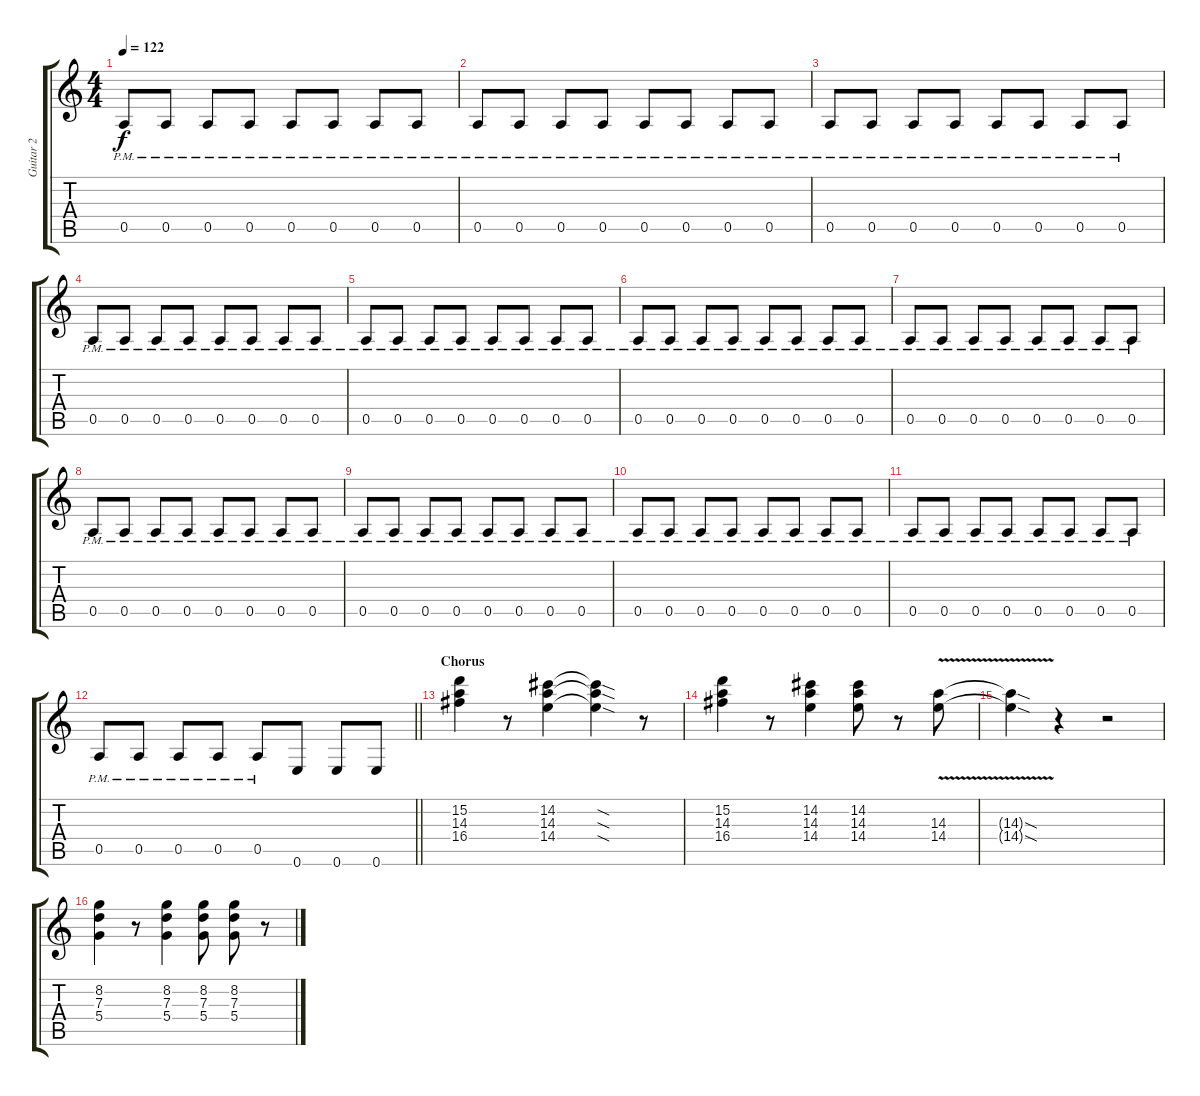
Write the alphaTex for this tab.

\track ("Guitar 2" "Guitar 2") {instrument electricguitarclean}
\staff {score tabs}
\tuning (E4 B3 G3 D3 A2 E2) {hide}
\ts (4 4)
\tempo 122
\clef g2
\ks c
0.5{pm}.8{dy f} 0.5{pm}.8 0.5{pm}.8 0.5{pm}.8 0.5{pm}.8 0.5{pm}.8 0.5{pm}.8 0.5{pm}.8 |
0.5{pm}.8 0.5{pm}.8 0.5{pm}.8 0.5{pm}.8 0.5{pm}.8 0.5{pm}.8 0.5{pm}.8 0.5{pm}.8 |
0.5{pm}.8 0.5{pm}.8 0.5{pm}.8 0.5{pm}.8 0.5{pm}.8 0.5{pm}.8 0.5{pm}.8 0.5{pm}.8 |
0.5{pm}.8 0.5{pm}.8 0.5{pm}.8 0.5{pm}.8 0.5{pm}.8 0.5{pm}.8 0.5{pm}.8 0.5{pm}.8 |
0.5{pm}.8 0.5{pm}.8 0.5{pm}.8 0.5{pm}.8 0.5{pm}.8 0.5{pm}.8 0.5{pm}.8 0.5{pm}.8 |
0.5{pm}.8 0.5{pm}.8 0.5{pm}.8 0.5{pm}.8 0.5{pm}.8 0.5{pm}.8 0.5{pm}.8 0.5{pm}.8 |
0.5{pm}.8 0.5{pm}.8 0.5{pm}.8 0.5{pm}.8 0.5{pm}.8 0.5{pm}.8 0.5{pm}.8 0.5{pm}.8 |
0.5{pm}.8 0.5{pm}.8 0.5{pm}.8 0.5{pm}.8 0.5{pm}.8 0.5{pm}.8 0.5{pm}.8 0.5{pm}.8 |
0.5{pm}.8 0.5{pm}.8 0.5{pm}.8 0.5{pm}.8 0.5{pm}.8 0.5{pm}.8 0.5{pm}.8 0.5{pm}.8 |
0.5{pm}.8 0.5{pm}.8 0.5{pm}.8 0.5{pm}.8 0.5{pm}.8 0.5{pm}.8 0.5{pm}.8 0.5{pm}.8 |
0.5{pm}.8 0.5{pm}.8 0.5{pm}.8 0.5{pm}.8 0.5{pm}.8 0.5{pm}.8 0.5{pm}.8 0.5{pm}.8 |
\barLineRight lightlight
0.5{pm}.8 0.5{pm}.8 0.5{pm}.8 0.5{pm}.8 0.5{pm}.8 0.6.8 0.6.8 0.6.8 |
\section ("" "Chorus")
(15.2 14.3 16.4).4{instrument overdrivenguitar} r.8 (14.2 14.3 14.4).4 (14.2{sod t} 14.3{sod t} 14.4{sod t}).4 r.8 |
(15.2 14.3 16.4).4 r.8 (14.2 14.3 14.4).4 (14.2 14.3 14.4).8 r.8 (14.3{v} 14.4{v}).8 |
(14.3{sod t} 14.4{sod t}).4 r.4 r.2 |
(8.2 7.3 5.4).4 r.8 (8.2 7.3 5.4).4 (8.2 7.3 5.4).8 (8.2 7.3 5.4).8 r.8
